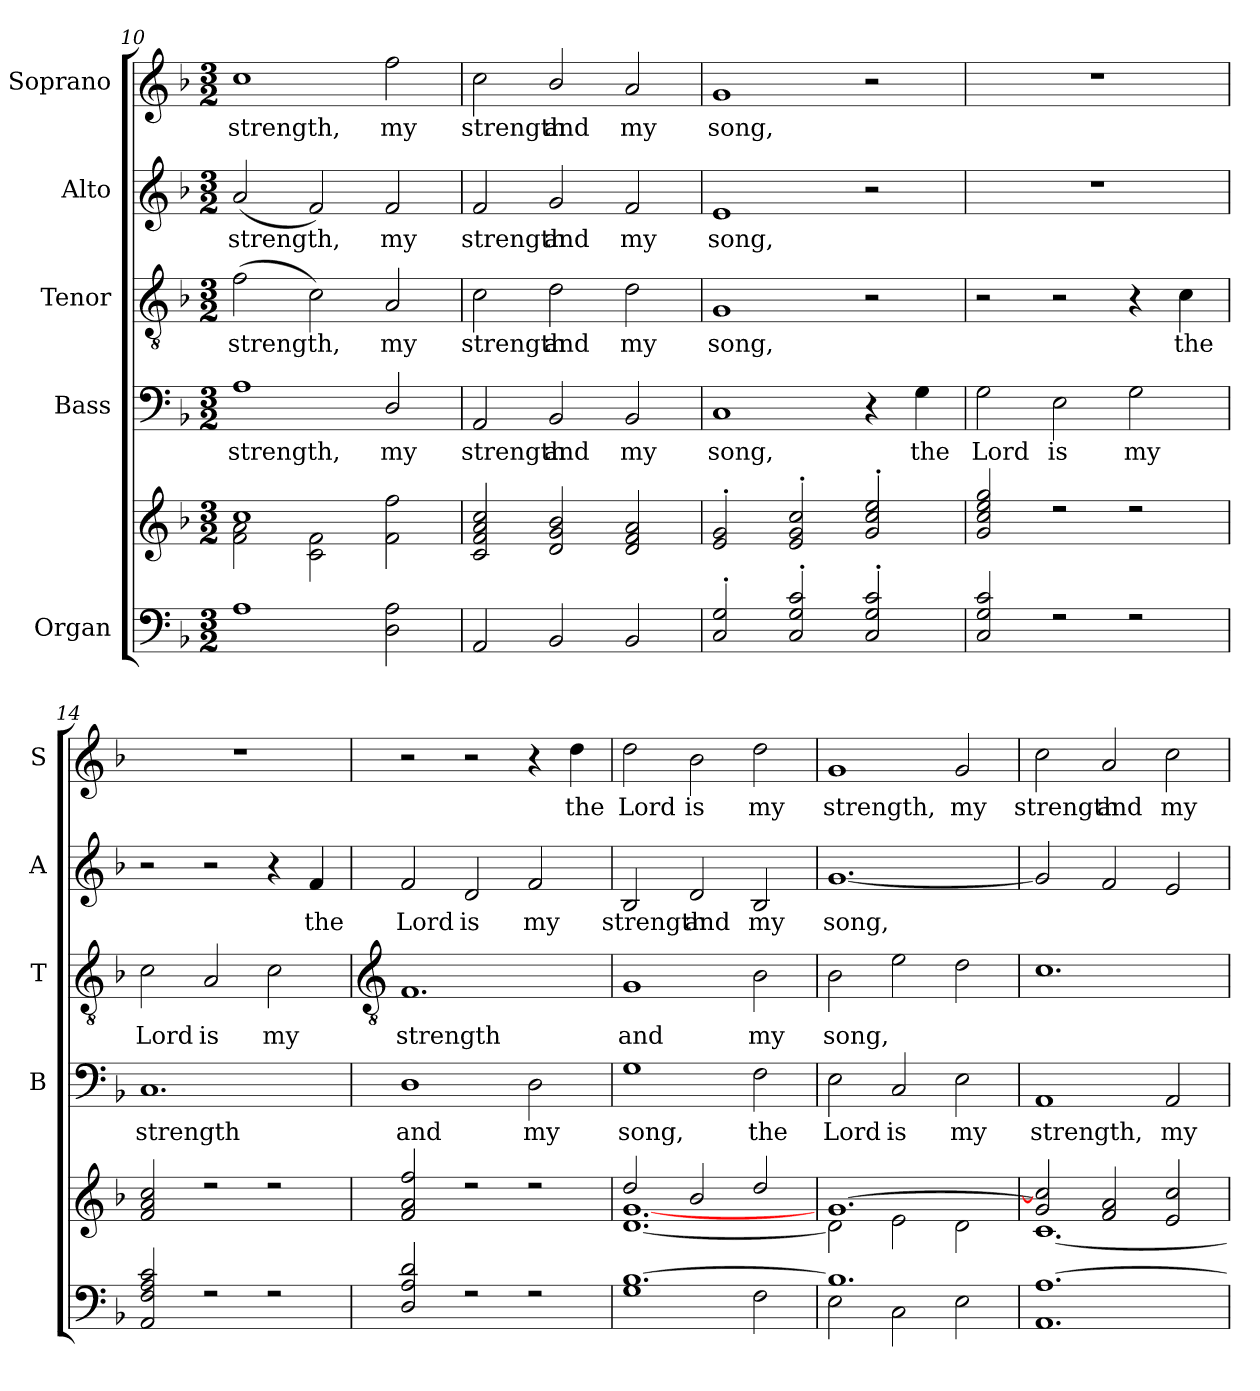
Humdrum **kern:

**kern	**kern	**kern	**text	**kern	**text	**kern	**text	**kern	**text
*part5	*part5	*part4	*part4	*part3	*part3	*part2	*part2	*part1	*part1
*staff6	*staff5	*staff4	*staff4	*staff3	*staff3	*staff2	*staff2	*staff1	*staff1
*I"Organ	*	*I"Bass	*	*I"Tenor	*	*I"Alto	*	*I"Soprano	*
*	*	*I'B	*	*I'T	*	*I'A	*	*I'S	*
*clefF4	*clefG2	*clefF4	*	*clefGv2	*	*clefG2	*	*clefG2	*
*k[b-]	*k[b-]	*k[b-]	*	*k[b-]	*	*k[b-]	*	*k[b-]	*
*F:	*F:	*F:	*	*F:	*	*F:	*	*F:	*
*M3/2	*M3/2	*M3/2	*	*M3/2	*	*M3/2	*	*M3/2	*
=10	=10	=10	=10	=10	=10	=10	=10	=10	=10
*^	*^	*	*	*	*	*	*	*	*
!	!	!	!	!	!LO:LY:b	!	!LO:LY:b	!	!LO:LY:b	!	!LO:LY:b
1A	1ryy	1cc	2f\ 2a\	1A	strength,	(>2f	strength,	(<2a	strength,	1cc	strength,
.	.	.	2c\ 2f\	.	.	2c)	.	2f)	.	.	.
!	!	!	!	!	!LO:LY:b	!	!LO:LY:b	!	!LO:LY:b	!	!LO:LY:b
2D 2A	2ryy	2f 2ff	2ryy	2D/	my	2A	my	2f	my	2ff	my
=11	=11	=11	=11	=11	=11	=11	=11	=11	=11	=11	=11
!	!LO:N:vis=1	!	!LO:N:vis=1	!	!LO:LY:b	!	!LO:LY:b	!	!LO:LY:b	!	!LO:LY:b
2AA	1.ryy	2c 2f 2a 2cc	1.ryy	2AA	strength	2c	strength	2f	strength	2cc	strength
!	!	!	!	!	!LO:LY:b	!	!LO:LY:b	!	!LO:LY:b	!	!LO:LY:b
2BB-	.	2d 2g 2b-	.	2BB-	and	2d	and	2g	and	2b-/	and
!	!	!	!	!	!LO:LY:b	!	!LO:LY:b	!	!LO:LY:b	!	!LO:LY:b
2BB-	.	2d 2f 2a	.	2BB-	my	2d	my	2f	my	2a	my
=12	=12	=12	=12	=12	=12	=12	=12	=12	=12	=12	=12
!	!LO:N:vis=1	!	!LO:N:vis=1	!	!LO:LY:b	!	!LO:LY:b	!	!LO:LY:b	!	!LO:LY:b
2C' 2G'	1.ryy	2e' 2g'	1.ryy	1C	song,	1G	song,	1e	song,	1g	song,
2C' 2G' 2c'	.	2e' 2g' 2cc'	.	.	.	.	.	.	.	.	.
2C' 2G' 2c'	.	2g' 2cc' 2ee'	.	4r	.	2r	.	2r	.	2r	.
!	!	!	!	!	!LO:LY:b	!	!	!	!	!	!
.	.	.	.	4G	the	.	.	.	.	.	.
=13	=13	=13	=13	=13	=13	=13	=13	=13	=13	=13	=13
!	!LO:N:vis=1	!	!LO:N:vis=1	!	!LO:LY:b	!	!	!LO:N:vis=1	!	!LO:N:vis=1	!
2C 2G 2c	1.ryy	2g 2cc 2ee 2gg	1.ryy	2G	Lord	2r	.	1.r	.	1.r	.
!	!	!	!	!	!LO:LY:b	!	!	!	!	!	!
2r	.	2r	.	2E	is	2r	.	.	.	.	.
!	!	!	!	!	!LO:LY:b	!	!	!	!	!	!
2r	.	2r	.	2G	my	4r	.	.	.	.	.
!	!	!	!	!	!	!	!LO:LY:b	!	!	!	!
.	.	.	.	.	.	4c	the	.	.	.	.
=14	=14	=14	=14	=14	=14	=14	=14	=14	=14	=14	=14
!	!LO:N:vis=1	!	!LO:N:vis=1	!	!LO:LY:b	!	!LO:LY:b	!	!	!LO:N:vis=1	!
2AA 2F 2A 2c	1.ryy	2f 2a 2cc	1.ryy	1.C	strength	2c	Lord	2r	.	1.r	.
!	!	!	!	!	!	!	!LO:LY:b	!	!	!	!
2r	.	2r	.	.	.	2A	is	2r	.	.	.
!	!	!	!	!	!	!	!LO:LY:b	!	!	!	!
2r	.	2r	.	.	.	2c	my	4r	.	.	.
!	!	!	!	!	!	!	!	!	!LO:LY:b	!	!
.	.	.	.	.	.	.	.	4f	the	.	.
!!LO:LB:g=z
=15	=15	=15	=15	=15	=15	=15	=15	=15	=15	=15	=15
*	*	*	*	*	*	*clefGv2	*	*	*	*	*
!	!LO:N:vis=1	!	!LO:N:vis=1	!	!LO:LY:b	!	!LO:LY:b	!	!LO:LY:b	!	!
2D 2A 2d	1.ryy	2f/ 2a/ 2ff/	1.ryy	1D	and	1.F	strength	2f	Lord	2r	.
!	!	!	!	!	!	!	!	!	!LO:LY:b	!	!
2r	.	2r	.	.	.	.	.	2d	is	2r	.
!	!	!	!	!	!LO:LY:b	!	!	!	!LO:LY:b	!	!
2r	.	2r	.	2D	my	.	.	2f	my	4r	.
!	!	!	!	!	!	!	!	!	!	!	!LO:LY:b
.	.	.	.	.	.	.	.	.	.	4dd	the
=16	=16	=16	=16	=16	=16	=16	=16	=16	=16	=16	=16
!	!	!	!	!	!LO:LY:b	!	!LO:LY:b	!	!LO:LY:b	!	!LO:LY:b
[1.B-	1G\	2dd/	[1.d\ [1.g\	1G	song,	1G	and	2B-	strength	2dd	Lord
!	!	!	!	!	!	!	!	!	!LO:LY:b	!	!LO:LY:b
.	.	2b-/	.	.	.	.	.	2d	and	2b-	is
!	!	!	!	!	!LO:LY:b	!	!LO:LY:b	!	!LO:LY:b	!	!LO:LY:b
.	2F\	2dd/	.	2F	the	2B-	my	2B-	my	2dd	my
=17	=17	=17	=17	=17	=17	=17	=17	=17	=17	=17	=17
!	!	!	!	!	!LO:LY:b	!	!LO:LY:b	!	!LO:LY:b	!	!LO:LY:b
1.B-]	2E\	[1.g/	2d\]	2E	Lord	2B-	song,	[1.g	song,	1g	strength,
!	!	!	!	!	!LO:LY:b	!	!	!	!	!	!
.	2C\	.	2e\	2C	is	2e	.	.	.	.	.
!	!	!	!	!	!LO:LY:b	!	!	!	!	!	!LO:LY:b
.	2E\	.	2d\	2E	my	2d	.	.	.	2g	my
=18	=18	=18	=18	=18	=18	=18	=18	=18	=18	=18	=18
!	!	!	!	!	!LO:LY:b	!	!	!	!	!	!LO:LY:b
[1.A	1.AA\	2g/] 2cc/]	[1.c\	1AA	strength,	1.c	.	2g]	.	2cc	strength
!	!	!	!	!	!	!	!	!	!	!	!LO:LY:b
.	.	2f/ 2a/	.	.	.	.	.	2f	.	2a	and
!	!	!	!	!	!LO:LY:b	!	!	!	!	!	!LO:LY:b
.	.	2e/ 2cc/	.	2AA	my	.	.	2e	.	2cc	my
*v	*v	*	*	*	*	*	*	*	*	*	*
*	*v	*v	*	*	*	*	*	*	*	*
=	=	=	=	=	=	=	=	=	=
*-	*-	*-	*-	*-	*-	*-	*-	*-	*-
